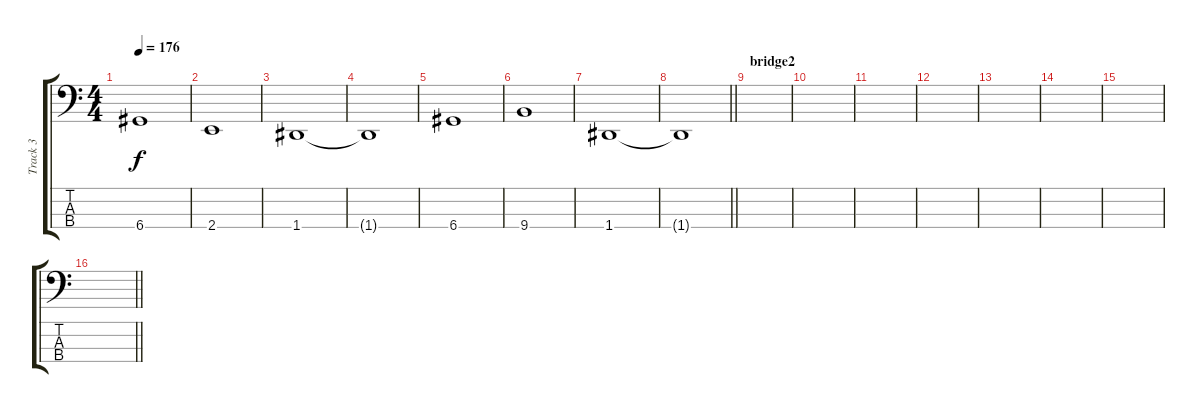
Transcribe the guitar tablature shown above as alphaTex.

\track ("Track 3" "Track 3") {instrument electricbasspick}
\staff {score tabs}
\tuning (G2 D2 A1 D1) {hide}
\ts (4 4)
\tempo 176
\clef f4
\ks c
6.4.1{dy f} |
2.4.1 |
1.4.1 |
1.4{t}.1 |
6.4.1 |
9.4.1 |
1.4.1 |
\barLineRight lightlight
1.4{t}.1 |
\section ("" "bridge2")
|
|
|
|
|
|
|
\barLineRight lightlight
